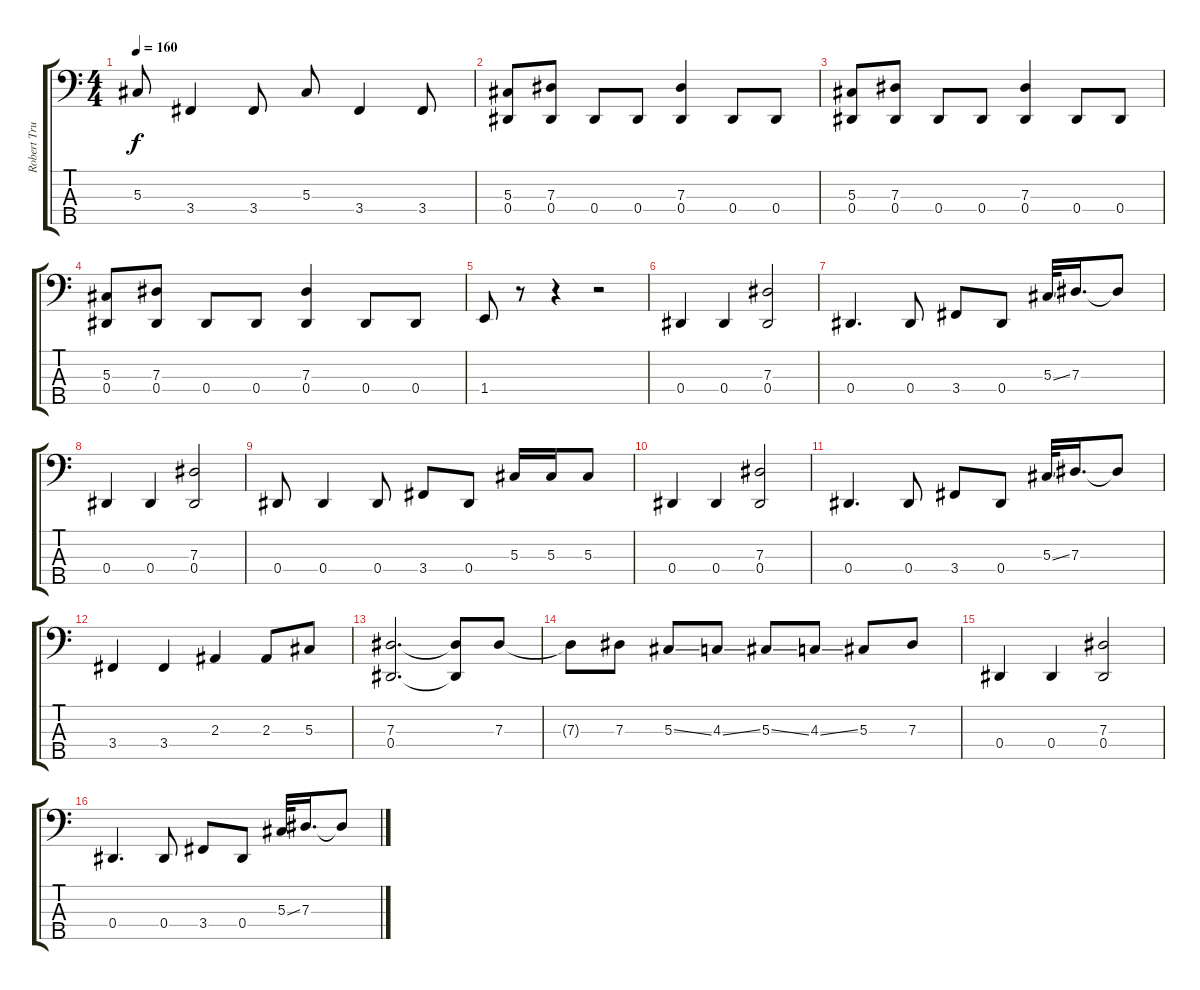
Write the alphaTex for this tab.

\track ("Robert Trujillo" "Robert Tru") {instrument electricbassfinger}
\staff {score tabs}
\tuning (Gb2 Db2 Ab1 Eb1 Bb0) {hide}
\ts (4 4)
\tempo 160
\clef f4
\ks c
5.3.8{dy f} 3.4.4 3.4.8 5.3.8 3.4.4 3.4.8 |
(5.3 0.4).8 (7.3 0.4).8 0.4.8 0.4.8 (7.3 0.4).4 0.4.8 0.4.8 |
(5.3 0.4).8 (7.3 0.4).8 0.4.8 0.4.8 (7.3 0.4).4 0.4.8 0.4.8 |
(5.3 0.4).8 (7.3 0.4).8 0.4.8 0.4.8 (7.3 0.4).4 0.4.8 0.4.8 |
1.4.8 r.8 r.4 r.2 |
0.4.4 0.4.4 (7.3 0.4).2 |
0.4.4{d} 0.4.8 3.4.8 0.4.8 5.3{ss}.32 7.3.16{d} 7.3{t}.8 |
0.4.4 0.4.4 (7.3 0.4).2 |
0.4.8 0.4.4 0.4.8 3.4.8 0.4.8 5.3.16 5.3.16 5.3.8 |
0.4.4 0.4.4 (7.3 0.4).2 |
0.4.4{d} 0.4.8 3.4.8 0.4.8 5.3{ss}.32 7.3.16{d} 7.3{t}.8 |
3.4.4 3.4.4 2.3.4 2.3.8 5.3.8 |
(7.3 0.4).2{d} (7.3{t} 0.4{t}).8 7.3.8 |
7.3{t}.8 7.3.8 5.3{ss}.8 4.3{ss}.8 5.3{ss}.8 4.3{ss}.8 5.3.8 7.3.8 |
0.4.4 0.4.4 (7.3 0.4).2 |
0.4.4{d} 0.4.8 3.4.8 0.4.8 5.3{ss}.32 7.3.16{d} 7.3{t}.8
